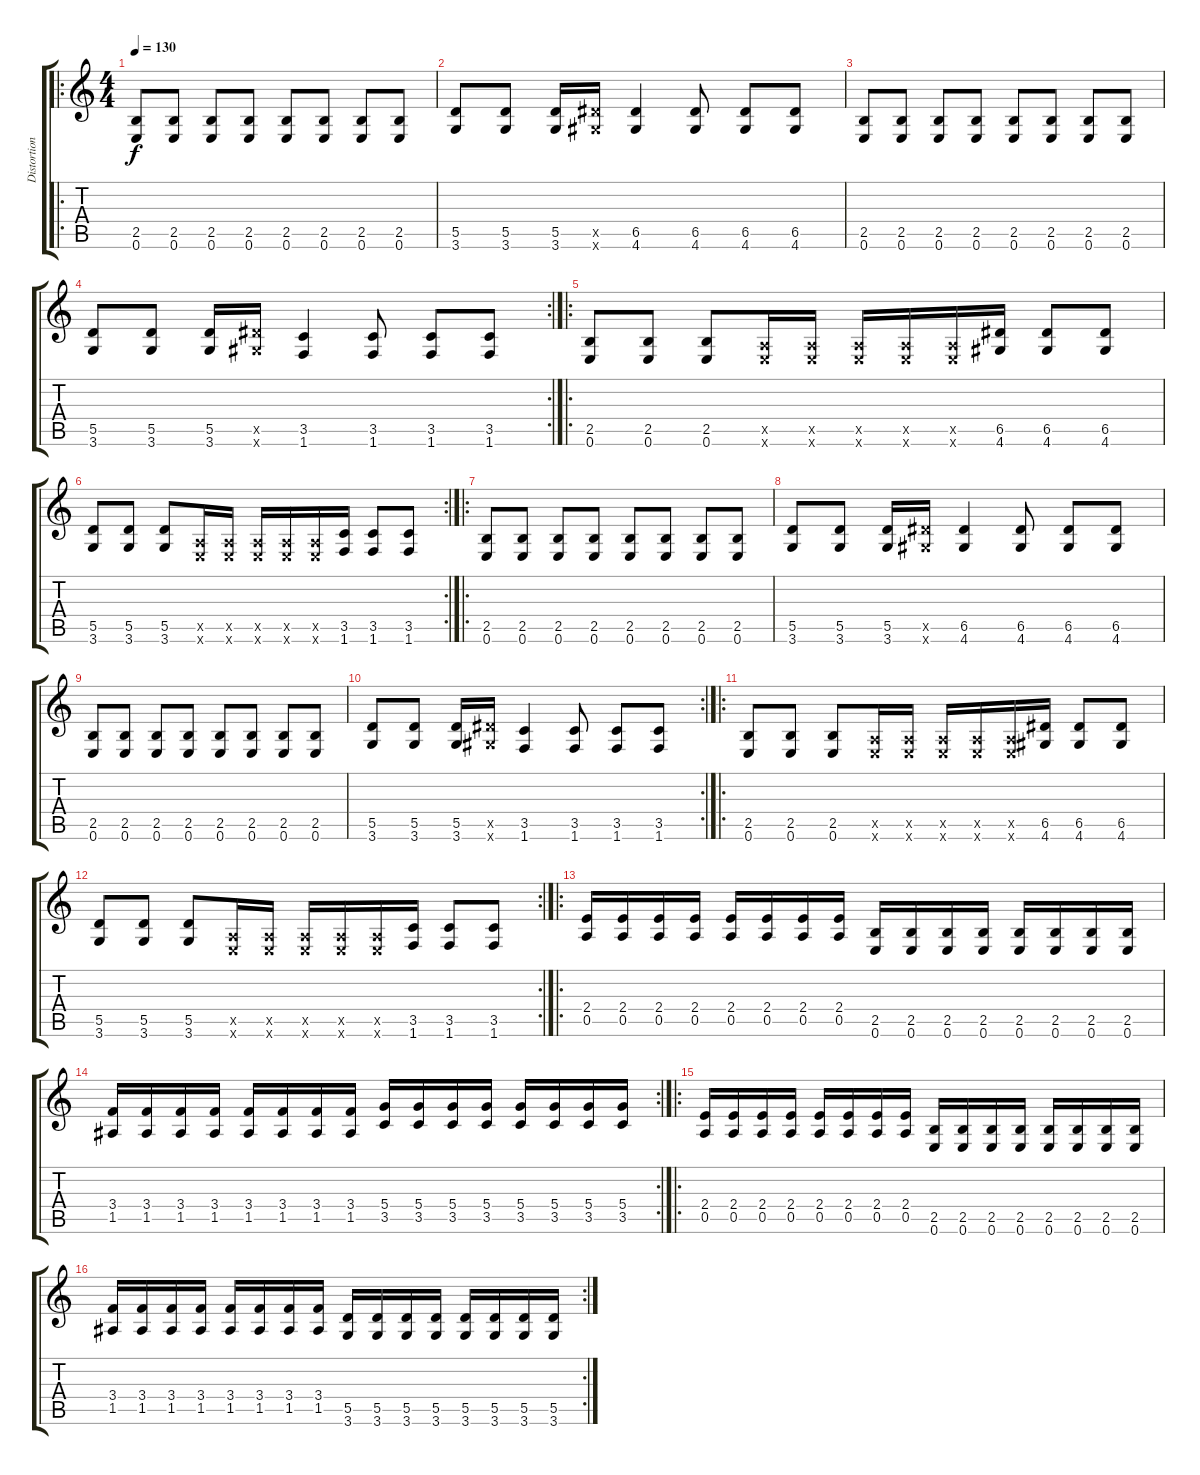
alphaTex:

\track ("Distortion Guitar" "Distortion") {instrument distortionguitar}
\staff {score tabs}
\tuning (E4 B3 G3 D3 A2 E2) {hide}
\ro
\ts (4 4)
\tempo 130
\clef g2
\ks c
(2.5 0.6).8{dy f instrument distortionguitar} (2.5 0.6).8 (2.5 0.6).8 (2.5 0.6).8 (2.5 0.6).8 (2.5 0.6).8 (2.5 0.6).8 (2.5 0.6).8 |
(5.5 3.6).8 (5.5 3.6).8 (5.5 3.6).16 (6.5{x} 4.6{x}).16 (6.5 4.6).4 (6.5 4.6).8 (6.5 4.6).8 (6.5 4.6).8 |
(2.5 0.6).8 (2.5 0.6).8 (2.5 0.6).8 (2.5 0.6).8 (2.5 0.6).8 (2.5 0.6).8 (2.5 0.6).8 (2.5 0.6).8 |
\rc 2
(5.5 3.6).8 (5.5 3.6).8 (5.5 3.6).16 (6.5{x} 4.6{x}).16 (3.5 1.6).4 (3.5 1.6).8 (3.5 1.6).8 (3.5 1.6).8 |
\ro
(2.5 0.6).8 (2.5 0.6).8 (2.5 0.6).8 (0.5{x} 0.6{x}).16 (0.5{x} 0.6{x}).16 (0.5{x} 0.6{x}).16 (0.5{x} 0.6{x}).16 (0.5{x} 0.6{x}).16 (6.5 4.6).16 (6.5 4.6).8 (6.5 4.6).8 |
\rc 2
(5.5 3.6).8 (5.5 3.6).8 (5.5 3.6).8 (0.5{x} 0.6{x}).16 (0.5{x} 0.6{x}).16 (0.5{x} 0.6{x}).16 (0.5{x} 0.6{x}).16 (0.5{x} 0.6{x}).16 (3.5 1.6).16 (3.5 1.6).8 (3.5 1.6).8 |
\ro
(2.5 0.6).8 (2.5 0.6).8 (2.5 0.6).8 (2.5 0.6).8 (2.5 0.6).8 (2.5 0.6).8 (2.5 0.6).8 (2.5 0.6).8 |
(5.5 3.6).8 (5.5 3.6).8 (5.5 3.6).16 (6.5{x} 4.6{x}).16 (6.5 4.6).4 (6.5 4.6).8 (6.5 4.6).8 (6.5 4.6).8 |
(2.5 0.6).8 (2.5 0.6).8 (2.5 0.6).8 (2.5 0.6).8 (2.5 0.6).8 (2.5 0.6).8 (2.5 0.6).8 (2.5 0.6).8 |
\rc 2
(5.5 3.6).8 (5.5 3.6).8 (5.5 3.6).16 (6.5{x} 4.6{x}).16 (3.5 1.6).4 (3.5 1.6).8 (3.5 1.6).8 (3.5 1.6).8 |
\ro
(2.5 0.6).8 (2.5 0.6).8 (2.5 0.6).8 (0.5{x} 0.6{x}).16 (0.5{x} 0.6{x}).16 (0.5{x} 0.6{x}).16 (0.5{x} 0.6{x}).16 (0.5{x} 0.6{x}).16 (6.5 4.6).16 (6.5 4.6).8 (6.5 4.6).8 |
\rc 2
(5.5 3.6).8 (5.5 3.6).8 (5.5 3.6).8 (0.5{x} 0.6{x}).16 (0.5{x} 0.6{x}).16 (0.5{x} 0.6{x}).16 (0.5{x} 0.6{x}).16 (0.5{x} 0.6{x}).16 (3.5 1.6).16 (3.5 1.6).8 (3.5 1.6).8 |
\ro
(2.4 0.5).16 (2.4 0.5).16 (2.4 0.5).16 (2.4 0.5).16 (2.4 0.5).16 (2.4 0.5).16 (2.4 0.5).16 (2.4 0.5).16 (2.5 0.6).16 (2.5 0.6).16 (2.5 0.6).16 (2.5 0.6).16 (2.5 0.6).16 (2.5 0.6).16 (2.5 0.6).16 (2.5 0.6).16 |
\rc 2
(3.4 1.5).16 (3.4 1.5).16 (3.4 1.5).16 (3.4 1.5).16 (3.4 1.5).16 (3.4 1.5).16 (3.4 1.5).16 (3.4 1.5).16 (5.4 3.5).16 (5.4 3.5).16 (5.4 3.5).16 (5.4 3.5).16 (5.4 3.5).16 (5.4 3.5).16 (5.4 3.5).16 (5.4 3.5).16 |
\ro
(2.4 0.5).16 (2.4 0.5).16 (2.4 0.5).16 (2.4 0.5).16 (2.4 0.5).16 (2.4 0.5).16 (2.4 0.5).16 (2.4 0.5).16 (2.5 0.6).16 (2.5 0.6).16 (2.5 0.6).16 (2.5 0.6).16 (2.5 0.6).16 (2.5 0.6).16 (2.5 0.6).16 (2.5 0.6).16 |
\rc 2
(3.4 1.5).16 (3.4 1.5).16 (3.4 1.5).16 (3.4 1.5).16 (3.4 1.5).16 (3.4 1.5).16 (3.4 1.5).16 (3.4 1.5).16 (5.5 3.6).16 (5.5 3.6).16 (5.5 3.6).16 (5.5 3.6).16 (5.5 3.6).16 (5.5 3.6).16 (5.5 3.6).16 (5.5 3.6).16
